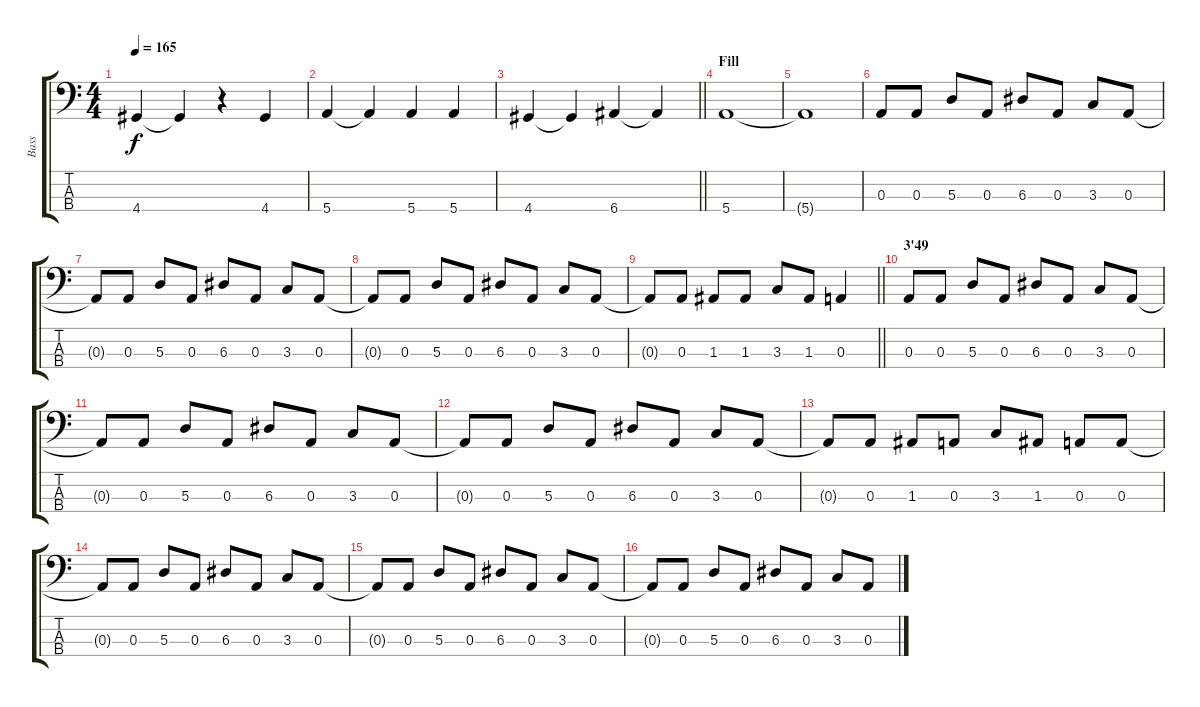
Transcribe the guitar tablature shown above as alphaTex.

\track ("Bass" "Bass") {instrument electricbassfinger}
\staff {score tabs}
\tuning (G2 D2 A1 E1) {hide}
\ts (4 4)
\tempo 165
\clef f4
\ks c
4.4.4{dy f} 4.4{t}.4 r.4 4.4.4 |
5.4.4 5.4{t}.4 5.4.4 5.4.4 |
\barLineRight lightlight
4.4.4 4.4{t}.4 6.4.4 6.4{t}.4 |
\section ("" "Fill")
5.4.1 |
5.4{t}.1 |
0.3.8 0.3.8 5.3.8 0.3.8 6.3.8 0.3.8 3.3.8 0.3.8 |
0.3{t}.8 0.3.8 5.3.8 0.3.8 6.3.8 0.3.8 3.3.8 0.3.8 |
0.3{t}.8 0.3.8 5.3.8 0.3.8 6.3.8 0.3.8 3.3.8 0.3.8 |
\barLineRight lightlight
0.3{t}.8 0.3.8 1.3.8 1.3.8 3.3.8 1.3.8 0.3.4 |
\section ("" "3'49")
0.3.8 0.3.8 5.3.8 0.3.8 6.3.8 0.3.8 3.3.8 0.3.8 |
0.3{t}.8 0.3.8 5.3.8 0.3.8 6.3.8 0.3.8 3.3.8 0.3.8 |
0.3{t}.8 0.3.8 5.3.8 0.3.8 6.3.8 0.3.8 3.3.8 0.3.8 |
0.3{t}.8 0.3.8 1.3.8 0.3.8 3.3.8 1.3.8 0.3.8 0.3.8 |
0.3{t}.8 0.3.8 5.3.8 0.3.8 6.3.8 0.3.8 3.3.8 0.3.8 |
0.3{t}.8 0.3.8 5.3.8 0.3.8 6.3.8 0.3.8 3.3.8 0.3.8 |
0.3{t}.8 0.3.8 5.3.8 0.3.8 6.3.8 0.3.8 3.3.8 0.3.8
